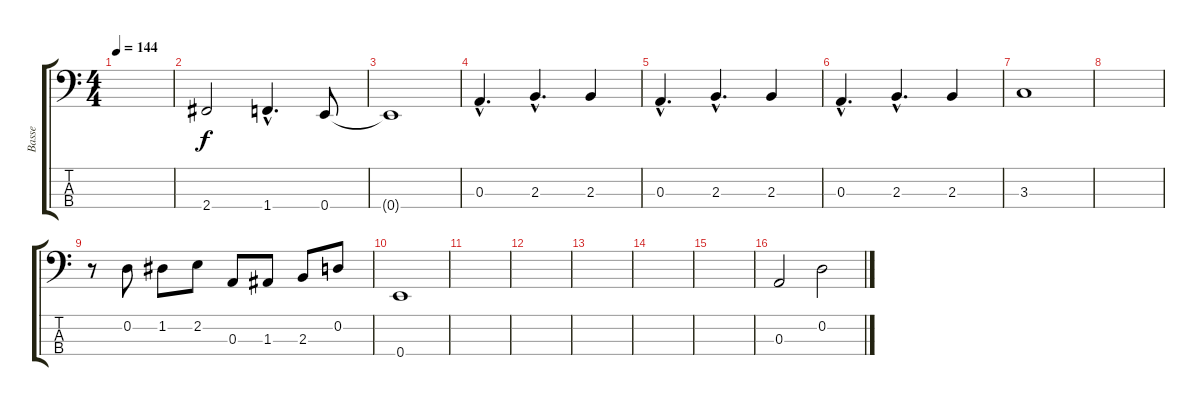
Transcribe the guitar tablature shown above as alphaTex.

\track ("Basse" "Basse") {instrument acousticbass}
\staff {score tabs}
\tuning (G2 D2 A1 E1) {hide}
\ts (4 4)
\tempo 144
\clef f4
\ks c
|
2.4.2 1.4{hac}.4{d} 0.4.8 |
0.4{t}.1 |
0.3{hac}.4{d} 2.3{hac}.4{d} 2.3.4 |
0.3{hac}.4{d} 2.3{hac}.4{d} 2.3.4 |
0.3{hac}.4{d} 2.3{hac}.4{d} 2.3.4 |
3.3.1 |
|
r.8 0.2.8 1.2.8 2.2.8 0.3.8 1.3.8 2.3.8 0.2.8 |
0.4.1 |
|
|
|
|
|
0.3.2 0.2.2
